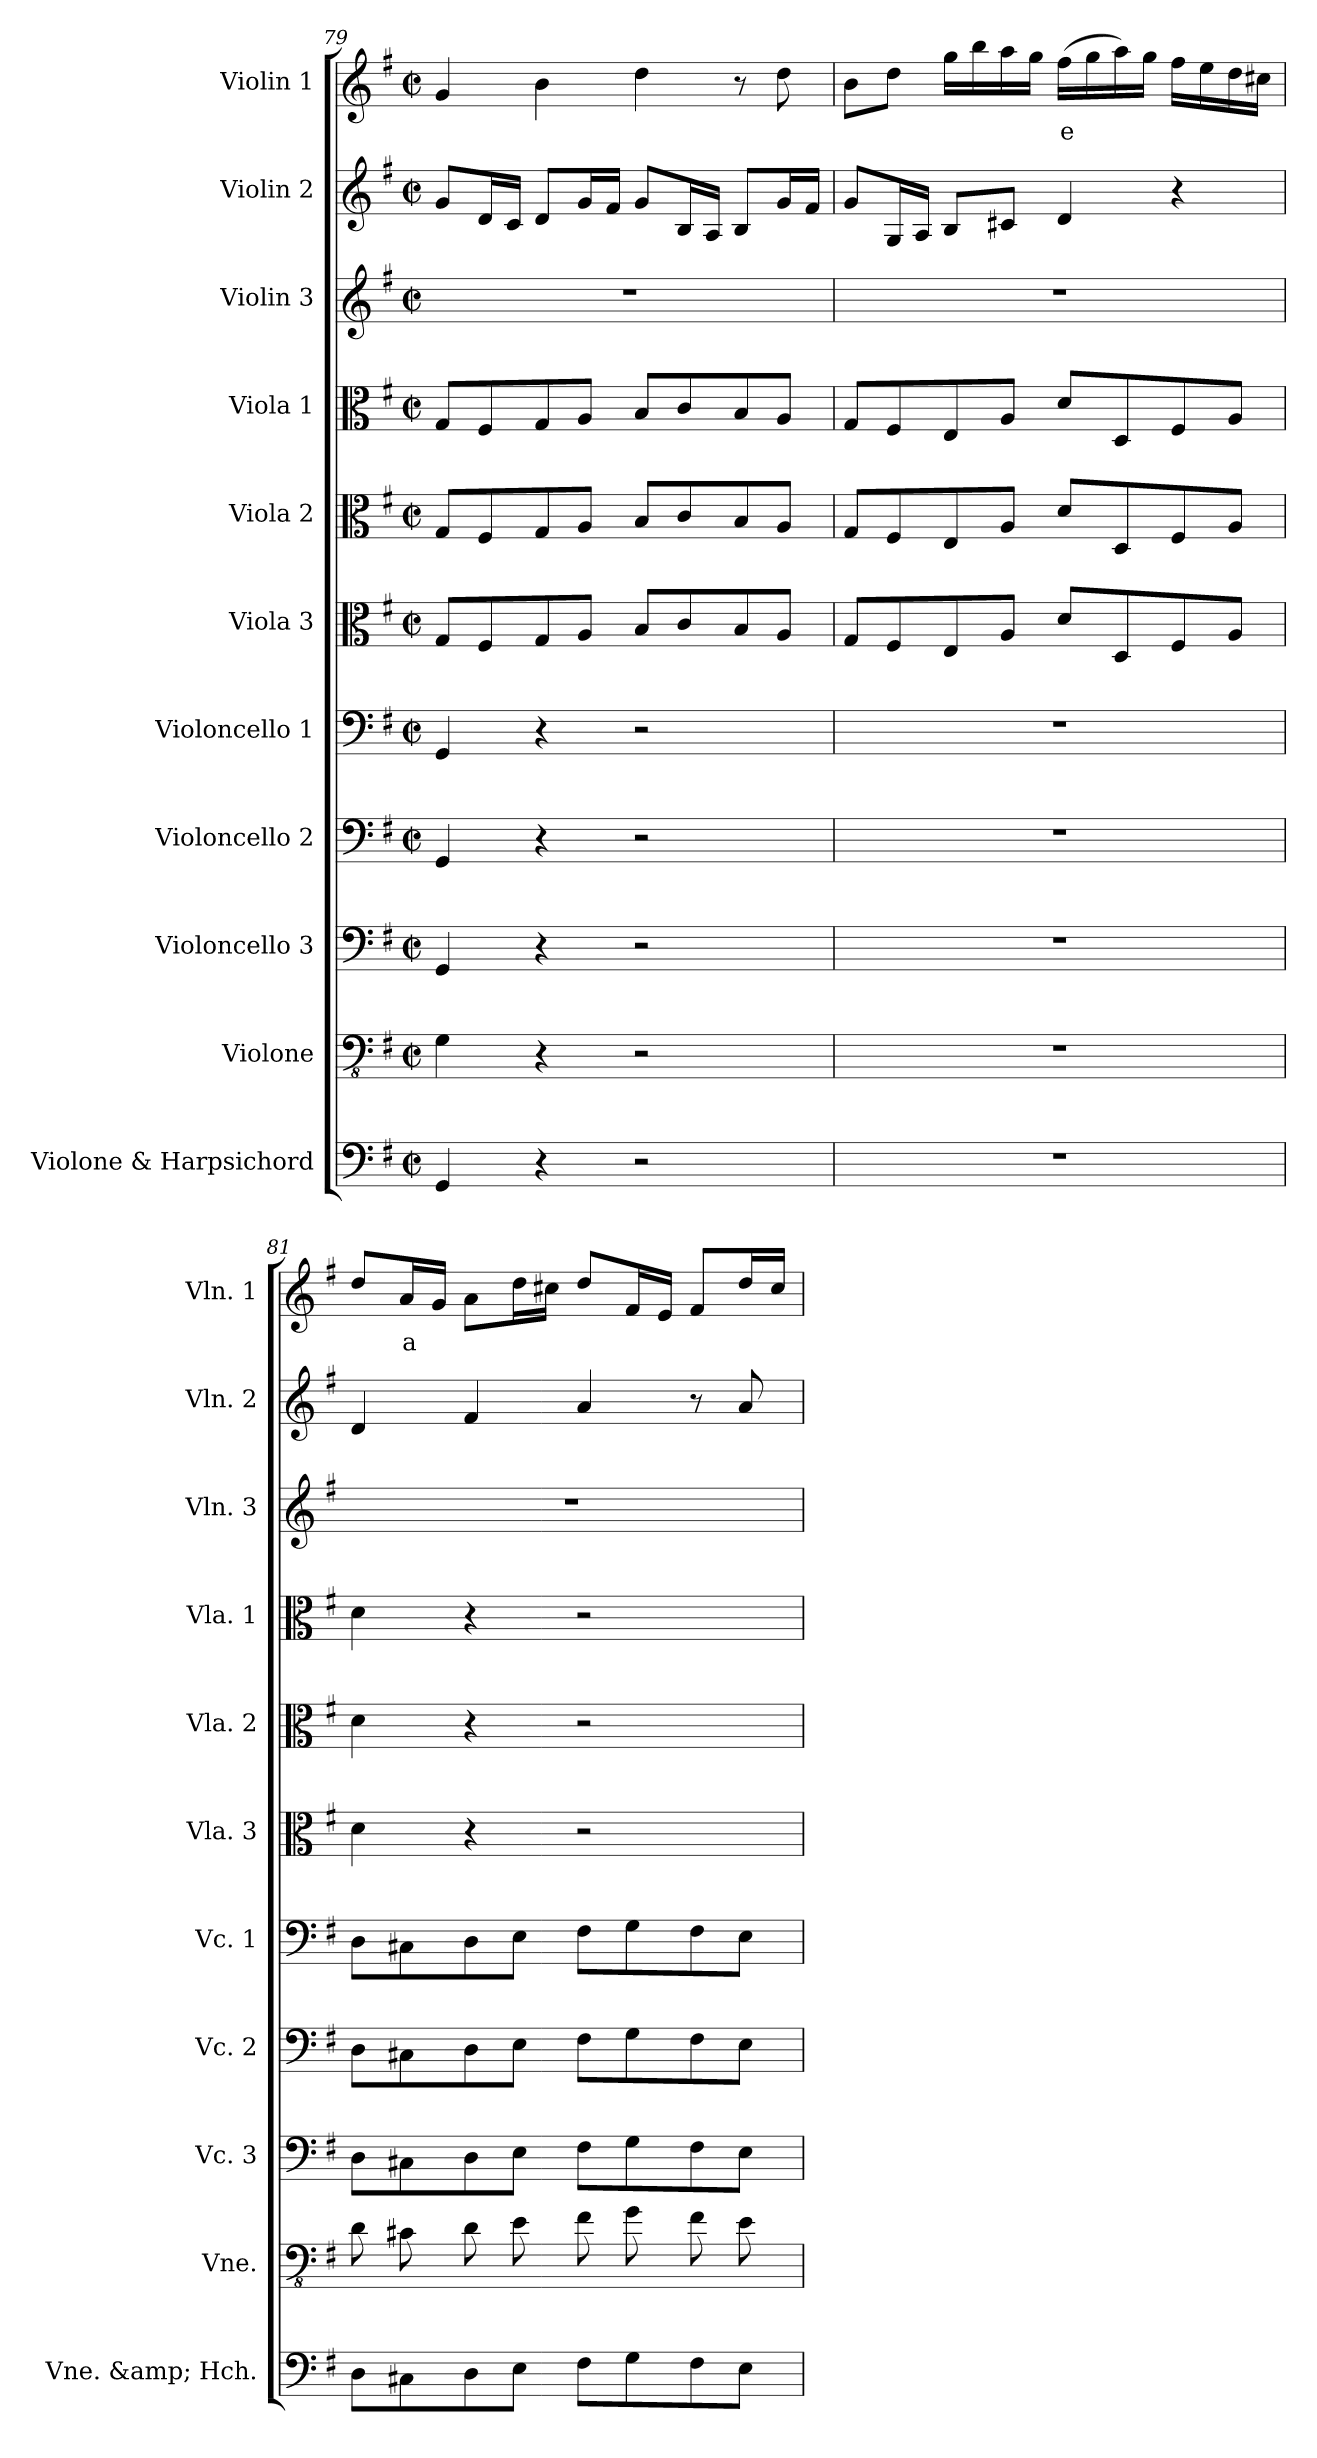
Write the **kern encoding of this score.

**kern	**kern	**kern	**kern	**kern	**kern	**kern	**kern	**kern	**kern	**kern	**text
*part11	*part10	*part9	*part8	*part7	*part6	*part5	*part4	*part3	*part2	*part1	*part1
*staff11	*staff10	*staff9	*staff8	*staff7	*staff6	*staff5	*staff4	*staff3	*staff2	*staff1	*staff1
*I"Violone &amp; Harpsichord	*I"Violone	*I"Violoncello 3	*I"Violoncello 2	*I"Violoncello 1	*I"Viola 3	*I"Viola 2	*I"Viola 1	*I"Violin 3	*I"Violin 2	*I"Violin 1	*
*I'Vne. &amp; Hch.	*I'Vne.	*I'Vc. 3	*I'Vc. 2	*I'Vc. 1	*I'Vla. 3	*I'Vla. 2	*I'Vla. 1	*I'Vln. 3	*I'Vln. 2	*I'Vln. 1	*
*clefF4	*clefFv4	*clefF4	*clefF4	*clefF4	*clefC3	*clefC3	*clefC3	*clefG2	*clefG2	*clefG2	*
*	*ITrd7c12	*	*	*	*	*	*	*	*	*	*
*k[f#]	*k[f#]	*k[f#]	*k[f#]	*k[f#]	*k[f#]	*k[f#]	*k[f#]	*k[f#]	*k[f#]	*k[f#]	*
*M4/4	*M4/4	*M4/4	*M4/4	*M4/4	*M4/4	*M4/4	*M4/4	*M4/4	*M4/4	*M4/4	*
*met(c|)	*met(c|)	*met(c|)	*met(c|)	*met(c|)	*met(c|)	*met(c|)	*met(c|)	*met(c|)	*met(c|)	*met(c|)	*
=79	=79	=79	=79	=79	=79	=79	=79	=79	=79	=79	=79
4GG/	4GGG	4GG/	4GG/	4GG/	8G/L	8G/L	8G/L	1r	8g/L	4g/	.
.	.	.	.	.	8F#/	8F#/	8F#/	.	16d/L	.	.
.	.	.	.	.	.	.	.	.	16c/JJ	.	.
4r	4r	4r	4r	4r	8G/	8G/	8G/	.	8d/L	4b\	.
.	.	.	.	.	8A/J	8A/J	8A/J	.	16g/L	.	.
.	.	.	.	.	.	.	.	.	16f#/JJ	.	.
2r	2r	2r	2r	2r	8B/L	8B/L	8B/L	.	8g/L	4dd\	.
.	.	.	.	.	8c/	8c/	8c/	.	16B/L	.	.
.	.	.	.	.	.	.	.	.	16A/JJ	.	.
.	.	.	.	.	8B/	8B/	8B/	.	8B/L	8r	.
.	.	.	.	.	8A/J	8A/J	8A/J	.	16g/L	8dd\	.
.	.	.	.	.	.	.	.	.	16f#/JJ	.	.
=80	=80	=80	=80	=80	=80	=80	=80	=80	=80	=80	=80
1r	1r	1r	1r	1r	8G/L	8G/L	8G/L	1r	8g/L	8b\L	.
.	.	.	.	.	8F#/	8F#/	8F#/	.	16G/L	8dd\J	.
.	.	.	.	.	.	.	.	.	16A/JJ	.	.
.	.	.	.	.	8E/	8E/	8E/	.	8B/L	16gg\LL	.
.	.	.	.	.	.	.	.	.	.	16bb\	.
.	.	.	.	.	8A/J	8A/J	8A/J	.	8c#X/J	16aa\	.
.	.	.	.	.	.	.	.	.	.	16gg\JJ	.
!	!	!	!	!	!	!	!	!	!	!	!LO:LY:color=#FF0000
.	.	.	.	.	8d/L	8d/L	8d/L	.	4d/	(16ff#\LL	e
.	.	.	.	.	.	.	.	.	.	16gg\	.
.	.	.	.	.	8D/	8D/	8D/	.	.	16aa\)	.
.	.	.	.	.	.	.	.	.	.	16gg\JJ	.
.	.	.	.	.	8F#/	8F#/	8F#/	.	4r	16ff#\LL	.
.	.	.	.	.	.	.	.	.	.	16ee\	.
.	.	.	.	.	8A/J	8A/J	8A/J	.	.	16dd\	.
.	.	.	.	.	.	.	.	.	.	16cc#X\JJ	.
=81	=81	=81	=81	=81	=81	=81	=81	=81	=81	=81	=81
8D\L	8DD	8D\L	8D\L	8D\L	4d\	4d\	4d\	1r	4d/	8dd/L	.
!	!	!	!	!	!	!	!	!	!	!	!LO:LY:color=#FF0000
8C#X\	8CC#X	8C#X\	8C#X\	8C#X\	.	.	.	.	.	16a/L	a
.	.	.	.	.	.	.	.	.	.	16g/JJ	.
8D\	8DD	8D\	8D\	8D\	4r	4r	4r	.	4f#/	8a\L	.
8E\J	8EE	8E\J	8E\J	8E\J	.	.	.	.	.	16dd\L	.
.	.	.	.	.	.	.	.	.	.	16cc#X\JJ	.
8F#\L	8FF#	8F#\L	8F#\L	8F#\L	2r	2r	2r	.	4a/	8dd/L	.
8G\	8GG	8G\	8G\	8G\	.	.	.	.	.	16f#/L	.
.	.	.	.	.	.	.	.	.	.	16e/JJ	.
8F#\	8FF#	8F#\	8F#\	8F#\	.	.	.	.	8r	8f#/L	.
8E\J	8EE	8E\J	8E\J	8E\J	.	.	.	.	8a/	16dd/L	.
.	.	.	.	.	.	.	.	.	.	16cc#/JJ	.
=	=	=	=	=	=	=	=	=	=	=	=
*-	*-	*-	*-	*-	*-	*-	*-	*-	*-	*-	*-
